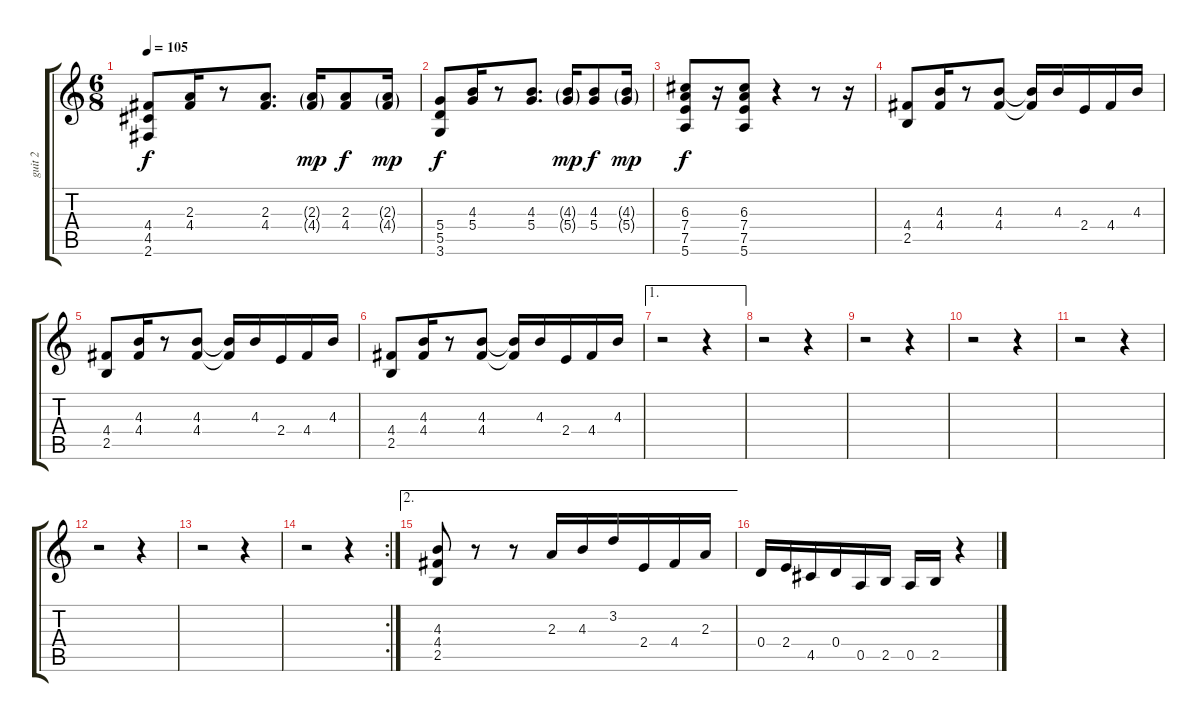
\track ("guit 2" "guit 2") {instrument overdrivenguitar}
\staff {score tabs}
\tuning (E4 B3 G3 D3 A2 E2) {hide}
\ts (6 8)
\tempo 105
\clef g2
\ks c
(4.4 4.5 2.6).8{dy f} (2.3 4.4).16 r.8 (2.3 4.4).8{d} (2.3{g} 4.4{g}).16{dy mp} (2.3 4.4).8{dy f} (2.3{g} 4.4{g}).16{dy mp} |
(5.4 5.5 3.6).8{dy f} (4.3 5.4).16 r.8 (4.3 5.4).8{d} (4.3{g} 5.4{g}).16{dy mp} (4.3 5.4).8{dy f} (4.3{g} 5.4{g}).16{dy mp} |
(6.3 7.4 7.5 5.6).8{dy f} r.16 (6.3 7.4 7.5 5.6).8 r.4 r.8 r.16 |
(4.4 2.5).8 (4.3 4.4).16 r.8 (4.3 4.4).8 (4.3{t} 4.4{t}).16 4.3.16 2.4.16 4.4.16 4.3.16 |
(4.4 2.5).8 (4.3 4.4).16 r.8 (4.3 4.4).8 (4.3{t} 4.4{t}).16 4.3.16 2.4.16 4.4.16 4.3.16 |
(4.4 2.5).8 (4.3 4.4).16 r.8 (4.3 4.4).8 (4.3{t} 4.4{t}).16 4.3.16 2.4.16 4.4.16 4.3.16 |
\ae 1
r.2 r.4 |
r.2 r.4 |
r.2 r.4 |
r.2 r.4 |
r.2 r.4 |
r.2 r.4 |
r.2 r.4 |
\rc 2
r.2 r.4 |
\ae 2
(4.3 4.4 2.5).8 r.8 r.8 2.3.16 4.3.16 3.2.16 2.4.16 4.4.16 2.3.16 |
0.4.16 2.4.16 4.5.16 0.4.16 0.5.16 2.5.16 0.5.16 2.5.16 r.4
